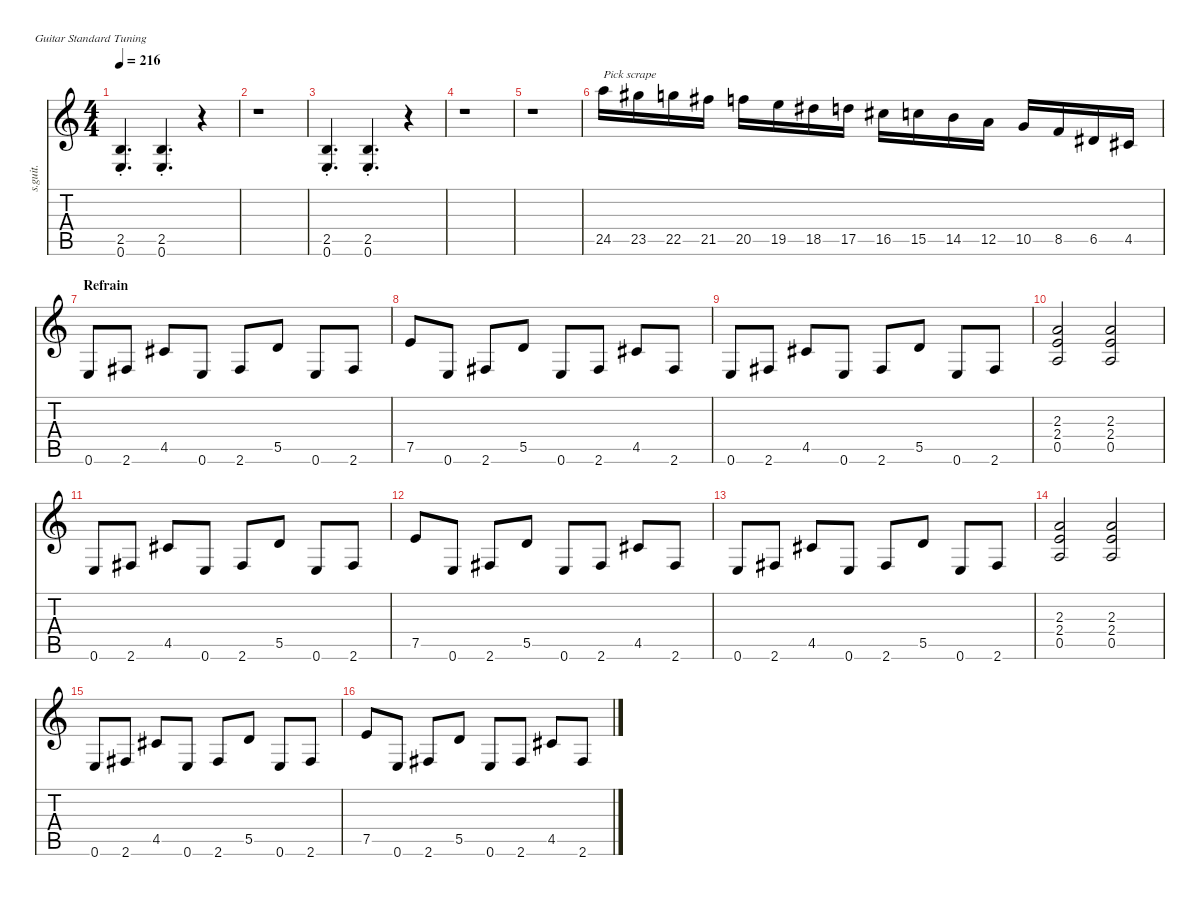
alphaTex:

\defaultSystemsLayout 4
\hideDynamics
\bracketExtendMode nobrackets
\track ("The Cretin | Lead Guitar" "s.guit.") {instrument distortionguitar}
\staff {score tabs}
\tuning (E4 B3 G3 D3 A2 E2)
\ts (4 4)
\tempo 216
\clef g2
\ks c
(2.5{st} 0.6).4{d dy f} (2.5{st} 0.6).4{d} r.4 |
r.1 |
(2.5{st} 0.6).4{d} (2.5{st} 0.6).4{d} r.4 |
r.1 |
r.1 |
24.5.16{txt "Pick scrape"} 23.5{acc #}.16 22.5.16 21.5{acc #}.16 20.5.16 19.5.16 18.5{acc #}.16 17.5.16 16.5{acc #}.16 15.5.16 14.5.16 12.5.16 10.5.16 8.5.16 6.5{acc #}.16 4.5{acc #}.16 |
\section ("" "Refrain")
0.6.8 2.6{acc #}.8 4.5{acc #}.8 0.6.8 2.6{acc #}.8 5.5.8 0.6.8 2.6{acc #}.8 |
7.5.8 0.6.8 2.6{acc #}.8 5.5.8 0.6.8 2.6{acc #}.8 4.5{acc #}.8 2.6{acc #}.8 |
0.6.8 2.6{acc #}.8 4.5{acc #}.8 0.6.8 2.6{acc #}.8 5.5.8 0.6.8 2.6{acc #}.8 |
(2.3 2.4 0.5).2 (2.3 2.4 0.5).2 |
0.6.8 2.6{acc #}.8 4.5{acc #}.8 0.6.8 2.6{acc #}.8 5.5.8 0.6.8 2.6{acc #}.8 |
7.5.8 0.6.8 2.6{acc #}.8 5.5.8 0.6.8 2.6{acc #}.8 4.5{acc #}.8 2.6{acc #}.8 |
0.6.8 2.6{acc #}.8 4.5{acc #}.8 0.6.8 2.6{acc #}.8 5.5.8 0.6.8 2.6{acc #}.8 |
(2.3 2.4 0.5).2 (2.3 2.4 0.5).2 |
0.6.8 2.6{acc #}.8 4.5{acc #}.8 0.6.8 2.6{acc #}.8 5.5.8 0.6.8 2.6{acc #}.8 |
7.5.8 0.6.8 2.6{acc #}.8 5.5.8 0.6.8 2.6{acc #}.8 4.5{acc #}.8 2.6{acc #}.8
